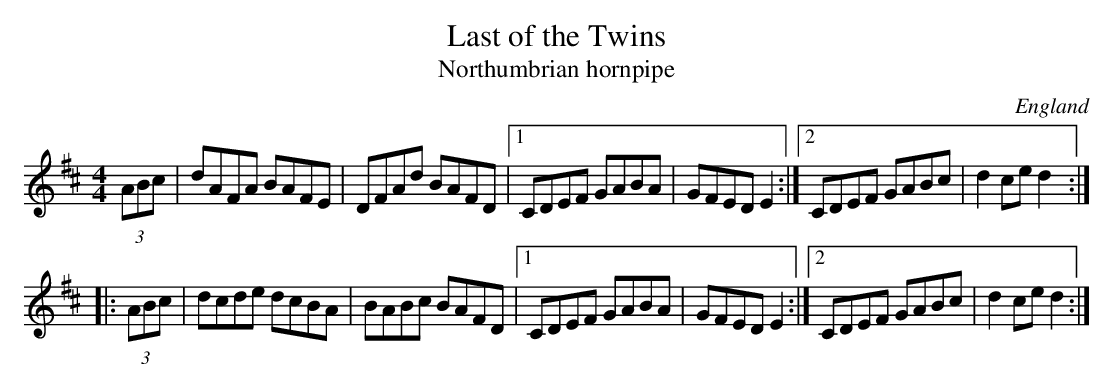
X:1
T:Last of the Twins
T:Northumbrian hornpipe
O:England
O:Ireland
M:4/4
K:D
(3ABc|\
dAFA BAFE|DFAd BAFD|1 CDEF GABA|GFED E2:|2\
CDEF GABc|d2ce d2::
(3ABc|\
dcde dcBA|BABc BAFD|1 CDEF GABA|GFED E2:|2\
CDEF GABc|d2ce d2:|
